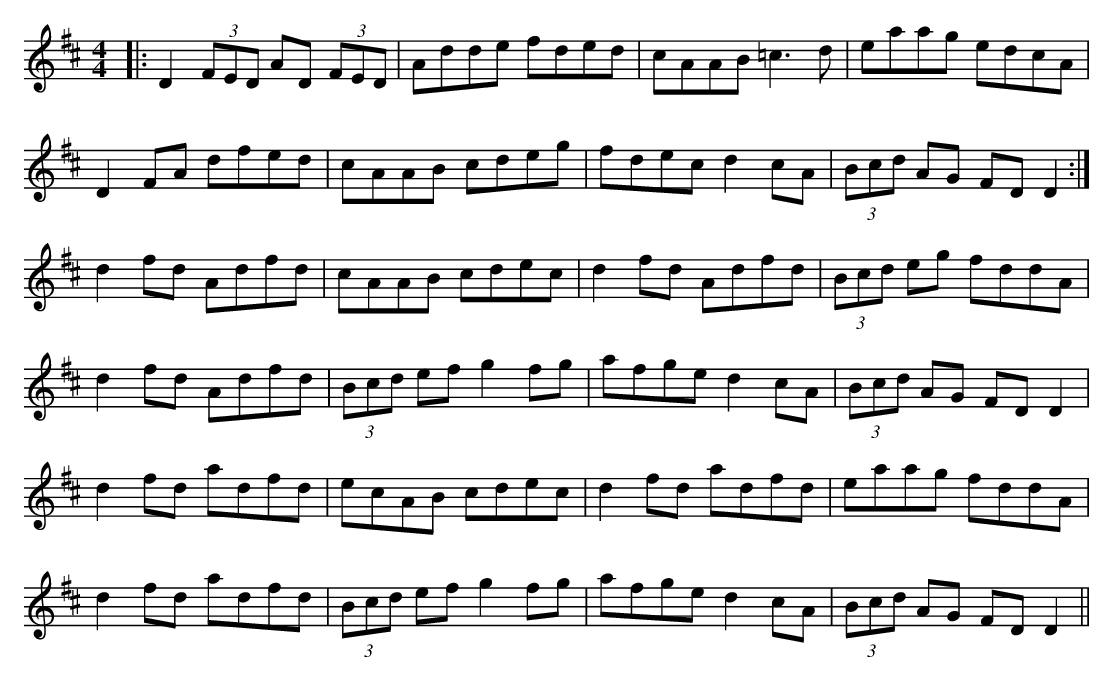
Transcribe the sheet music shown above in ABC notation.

X:1
M:4/4
K:D
|:D2 (3FED AD (3FED|Adde fded|cAAB =c3d|eaag edcA|
D2FA dfed|cAAB cdeg|fdec d2cA|(3Bcd AG FDD2:|
d2fd Adfd|cAAB cdec|d2fd Adfd|(3Bcd eg fddA|
d2fd Adfd|(3Bcd ef g2fg|afge d2cA|(3Bcd AG FDD2|
d2fd adfd|ecAB cdec|d2fd adfd|eaag fddA|
d2fd adfd|(3Bcd ef g2fg|afge d2cA|(3Bcd AG FDD2||
